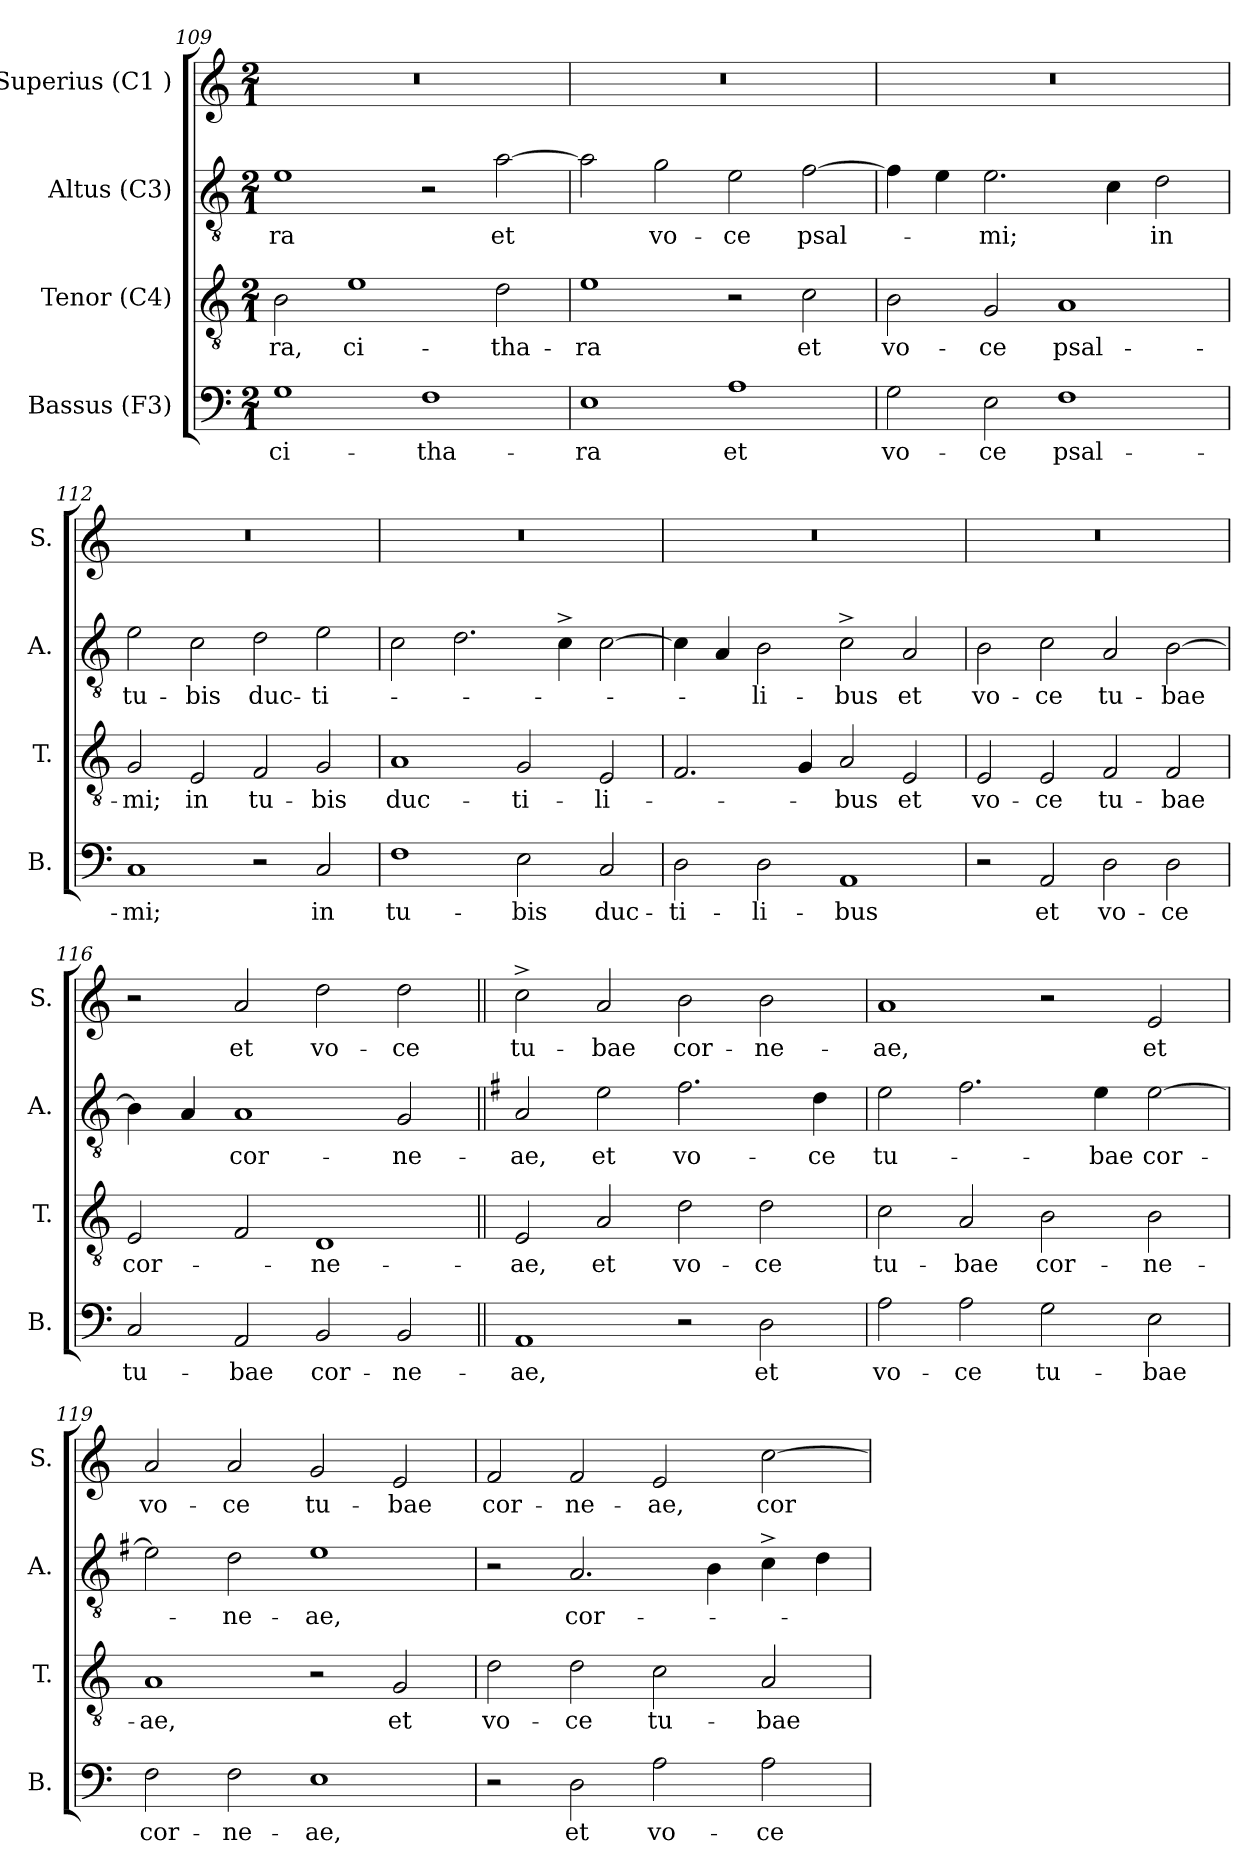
**kern	**text	**kern	**text	**kern	**text	**kern	**text
*part4	*part4	*part3	*part3	*part2	*part2	*part1	*part1
*staff4	*staff4	*staff3	*staff3	*staff2	*staff2	*staff1	*staff1
*I"Bassus (F3)	*	*I"Tenor (C4)	*	*I"Altus (C3)	*	*I"Superius (C1 )	*
*I'B.	*	*I'T.	*	*I'A.	*	*I'S.	*
*clefF4	*	*clefGv2	*	*clefGv2	*	*clefG2	*
*k[]	*	*k[]	*	*k[]	*	*k[]	*
*M2/1	*	*M2/1	*	*M2/1	*	*M2/1	*
=109	=109	=109	=109	=109	=109	=109	=109
!	!LO:LY:b	!	!LO:LY:b	!	!LO:LY:b	!	!
1G	ci-	2B\	-ra,	1e	-ra	0r	.
!	!	!	!LO:LY:b	!	!	!	!
.	.	1e	ci-	.	.	.	.
!	!LO:LY:b	!	!	!	!	!	!
1F	-tha-	.	.	2r	.	.	.
!	!	!	!LO:LY:b	!	!LO:LY:b	!	!
.	.	2d\	-tha-	[2a\	et	.	.
=110	=110	=110	=110	=110	=110	=110	=110
!	!LO:LY:b	!	!LO:LY:b	!	!	!	!
1E	-ra	1e	-ra	2a\]	.	0r	.
!	!	!	!	!	!LO:LY:b	!	!
.	.	.	.	2g\	vo-	.	.
!	!LO:LY:b	!	!	!	!LO:LY:b	!	!
1A	et	2r	.	2e\	-ce	.	.
!	!	!	!LO:LY:b	!	!LO:LY:b	!	!
.	.	2c\	et	[2f\	psal-	.	.
=111	=111	=111	=111	=111	=111	=111	=111
!	!LO:LY:b	!	!LO:LY:b	!	!	!	!
2G\	vo-	2B\	vo-	4f\]	.	0r	.
.	.	.	.	4e\	.	.	.
!	!LO:LY:b	!	!LO:LY:b	!	!LO:LY:b	!	!
2E\	-ce	2G/	-ce	2.e\	-mi;	.	.
!	!LO:LY:b	!	!LO:LY:b	!	!	!	!
1F	psal-	1A	psal-	.	.	.	.
.	.	.	.	4c\	.	.	.
!	!	!	!	!	!LO:LY:b	!	!
.	.	.	.	2d\	in	.	.
!!LO:LB:g=z
=112	=112	=112	=112	=112	=112	=112	=112
!	!LO:LY:b	!	!LO:LY:b	!	!LO:LY:b	!	!
1C	-mi;	2G/	-mi;	2e\	tu-	0r	.
!	!	!	!LO:LY:b	!	!LO:LY:b	!	!
.	.	2E/	in	2c\	-bis	.	.
!	!	!	!LO:LY:b	!	!LO:LY:b	!	!
2r	.	2F/	tu-	2d\	duc-	.	.
!	!LO:LY:b	!	!LO:LY:b	!	!LO:LY:b	!	!
2C/	in	2G/	-bis	2e\	-ti-	.	.
=113	=113	=113	=113	=113	=113	=113	=113
!	!LO:LY:b	!	!LO:LY:b	!	!	!	!
1F	tu-	1A	duc-	2c\	.	0r	.
.	.	.	.	2.d\	.	.	.
!	!LO:LY:b	!	!LO:LY:b	!	!	!	!
2E\	-bis	2G/	-ti-	.	.	.	.
.	.	.	.	4c^>\	.	.	.
!	!LO:LY:b	!	!LO:LY:b	!	!	!	!
2C/	duc-	2E/	-li-	[2c\	.	.	.
=114	=114	=114	=114	=114	=114	=114	=114
!	!LO:LY:b	!	!	!	!	!	!
2D\	-ti-	2.F/	.	4c\]	.	0r	.
.	.	.	.	4A/	.	.	.
!	!LO:LY:b	!	!	!	!LO:LY:b	!	!
2D\	-li-	.	.	2B\	-li-	.	.
.	.	4G/	.	.	.	.	.
!	!LO:LY:b	!	!LO:LY:b	!	!LO:LY:b	!	!
1AA	-bus	2A/	-bus	2c^>\	-bus	.	.
!	!	!	!LO:LY:b	!	!LO:LY:b	!	!
.	.	2E/	et	2A/	et	.	.
=115	=115	=115	=115	=115	=115	=115	=115
!	!	!	!LO:LY:b	!	!LO:LY:b	!	!
2r	.	2E/	vo-	2B\	vo-	0r	.
!	!LO:LY:b	!	!LO:LY:b	!	!LO:LY:b	!	!
2AA/	et	2E/	-ce	2c\	-ce	.	.
!	!LO:LY:b	!	!LO:LY:b	!	!LO:LY:b	!	!
2D\	vo-	2F/	tu-	2A/	tu-	.	.
!	!LO:LY:b	!	!LO:LY:b	!	!LO:LY:b	!	!
2D\	-ce	2F/	-bae	[2B\	-bae	.	.
=116	=116	=116	=116	=116	=116	=116	=116
!	!LO:LY:b	!	!LO:LY:b	!	!	!	!
2C/	tu-	2E/	cor-	4B\]	.	2r	.
.	.	.	.	4A/	.	.	.
!	!LO:LY:b	!	!	!	!LO:LY:b	!	!LO:LY:b
2AA/	-bae	2F/	.	1A	cor-	2a/	et
!	!LO:LY:b	!	!LO:LY:b	!	!	!	!LO:LY:b
2BB/	cor-	1D	-ne-	.	.	2dd\	vo-
!	!LO:LY:b	!	!	!	!LO:LY:b	!	!LO:LY:b
2BB/	-ne-	.	.	2G/	-ne-	2dd\	-ce
!!LO:LB:g=z
=117||	=117||	=117||	=117||	=117||	=117||	=117||	=117||
*k[]	*	*k[]	*	*k[f#]	*	*k[]	*
!	!LO:LY:b	!	!LO:LY:b	!	!LO:LY:b	!	!LO:LY:b
1AA	-ae,	2E/	-ae,	2A/	-ae,	2cc^>\	tu-
!	!	!	!LO:LY:b	!	!LO:LY:b	!	!LO:LY:b
.	.	2A/	et	2e\	et	2a/	-bae
!	!	!	!LO:LY:b	!	!LO:LY:b	!	!LO:LY:b
2r	.	2d\	vo-	2.f#\	vo-	2b\	cor-
!	!LO:LY:b	!	!LO:LY:b	!	!	!	!LO:LY:b
2D\	et	2d\	-ce	.	.	2b\	-ne-
!	!	!	!	!	!LO:LY:b	!	!
.	.	.	.	4d\	-ce	.	.
=118	=118	=118	=118	=118	=118	=118	=118
!	!LO:LY:b	!	!LO:LY:b	!	!LO:LY:b	!	!LO:LY:b
2A\	vo-	2c\	tu-	2e\	tu-	1a	-ae,
!	!LO:LY:b	!	!LO:LY:b	!	!	!	!
2A\	-ce	2A/	-bae	2.f#\	.	.	.
!	!LO:LY:b	!	!LO:LY:b	!	!	!	!
2G\	tu-	2B\	cor-	.	.	2r	.
!	!	!	!	!	!LO:LY:b	!	!
.	.	.	.	4e\	-bae	.	.
!	!LO:LY:b	!	!LO:LY:b	!	!LO:LY:b	!	!LO:LY:b
2E\	-bae	2B\	-ne-	[2e\	cor-	2e/	et
=119	=119	=119	=119	=119	=119	=119	=119
!	!LO:LY:b	!	!LO:LY:b	!	!	!	!LO:LY:b
2F\	cor-	1A	-ae,	2e\]	.	2a/	vo-
!	!LO:LY:b	!	!	!	!LO:LY:b	!	!LO:LY:b
2F\	-ne-	.	.	2d\	-ne-	2a/	-ce
!	!LO:LY:b	!	!	!	!LO:LY:b	!	!LO:LY:b
1E	-ae,	2r	.	1e	-ae,	2g/	tu-
!	!	!	!LO:LY:b	!	!	!	!LO:LY:b
.	.	2G/	et	.	.	2e/	-bae
=120	=120	=120	=120	=120	=120	=120	=120
!	!	!	!LO:LY:b	!	!	!	!LO:LY:b
2r	.	2d\	vo-	2r	.	2f/	cor-
!	!LO:LY:b	!	!LO:LY:b	!	!LO:LY:b	!	!LO:LY:b
2D\	et	2d\	-ce	2.A/	cor-	2f/	-ne-
!	!LO:LY:b	!	!LO:LY:b	!	!	!	!LO:LY:b
2A\	vo-	2c\	tu-	.	.	2e/	-ae,
.	.	.	.	4B\	.	.	.
!	!LO:LY:b	!	!LO:LY:b	!	!	!	!LO:LY:b
2A\	-ce	2A/	-bae	4c^>\	.	[2cc\	cor-
.	.	.	.	4d\	.	.	.
=	=	=	=	=	=	=	=
*-	*-	*-	*-	*-	*-	*-	*-
